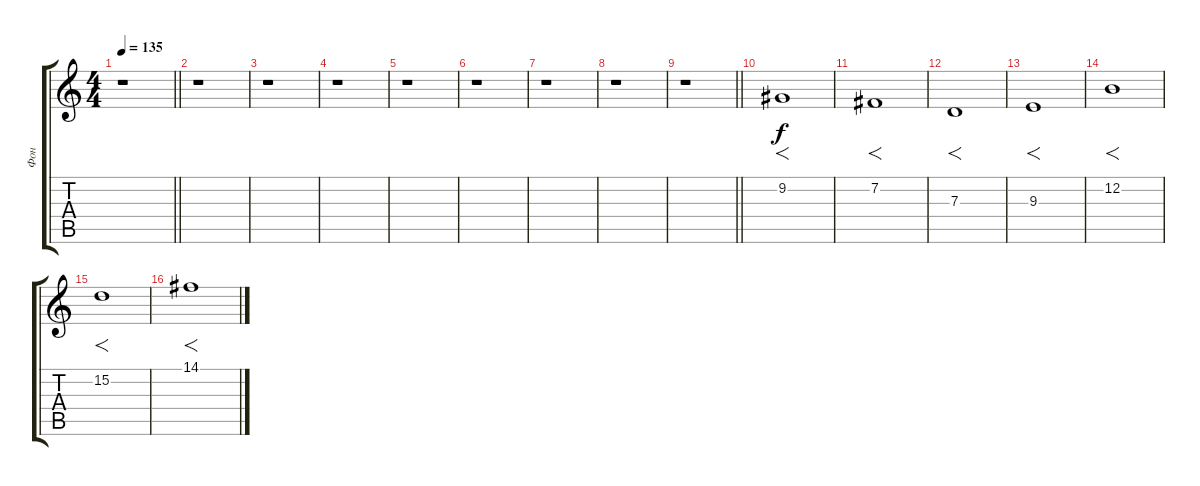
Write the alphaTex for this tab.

\track ("Фон" "Фон") {instrument violin}
\staff {score tabs}
\tuning (E4 B3 G3 D3 A2 E2) {hide}
\ts (4 4)
\tempo 135
\clef g2
\barLineRight lightlight
\ks c
r.1{dy mf} |
r.1 |
r.1 |
r.1 |
r.1 |
r.1 |
r.1 |
r.1 |
\barLineRight lightlight
r.1 |
9.2.1{f dy f volume 13 instrument viola} |
7.2.1{f} |
7.3.1{f} |
9.3.1{f} |
12.2.1{f} |
15.2.1{f} |
14.1.1{f}
